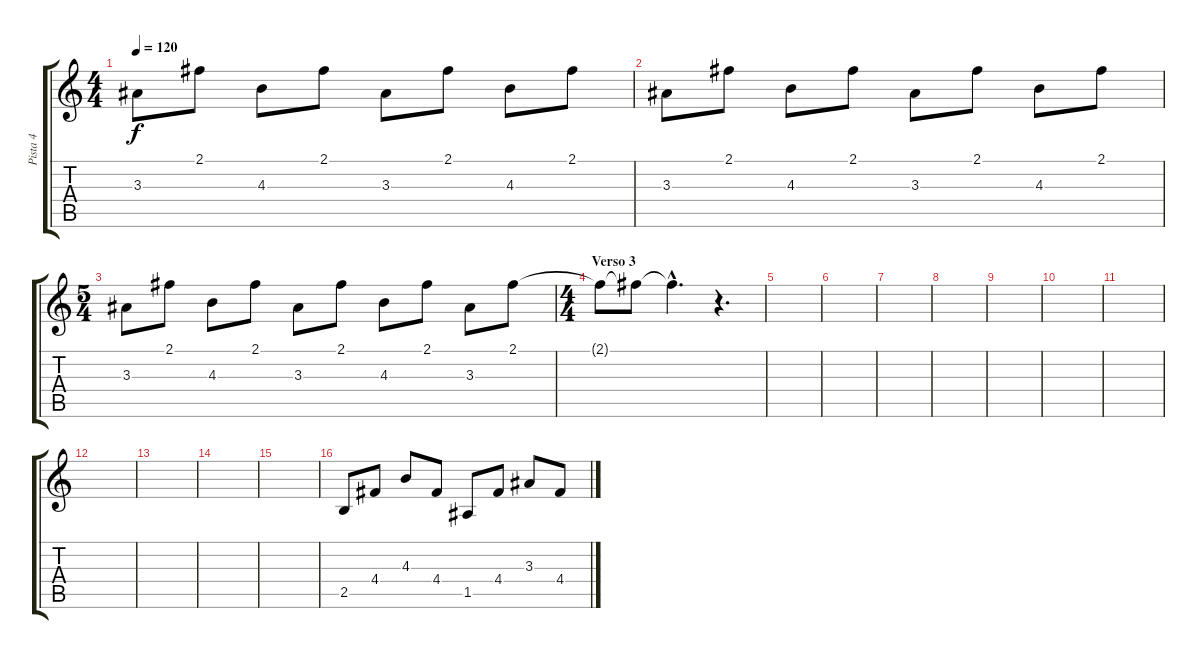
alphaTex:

\track ("Pista 4" "Pista 4") {instrument electricguitarclean}
\staff {score tabs}
\tuning (E4 B3 G3 D3 A2 E2) {hide}
\ts (4 4)
\tempo 120
\clef g2
\ks c
3.3.8{dy f} 2.1.8 4.3.8 2.1.8 3.3.8 2.1.8 4.3.8 2.1.8 |
3.3.8 2.1.8 4.3.8 2.1.8 3.3.8 2.1.8 4.3.8 2.1.8 |
\ts (5 4)
3.3.8 2.1.8 4.3.8 2.1.8 3.3.8 2.1.8 4.3.8 2.1.8 3.3.8 2.1.8 |
\ts (4 4)
\section ("" "Verso 3")
2.1{t}.8 2.1{t}.8 2.1{hac t}.4{d} r.4{d} |
|
|
|
|
|
|
|
|
|
|
|
2.5.8 4.4.8 4.3.8 4.4.8 1.5.8 4.4.8 3.3.8 4.4.8
